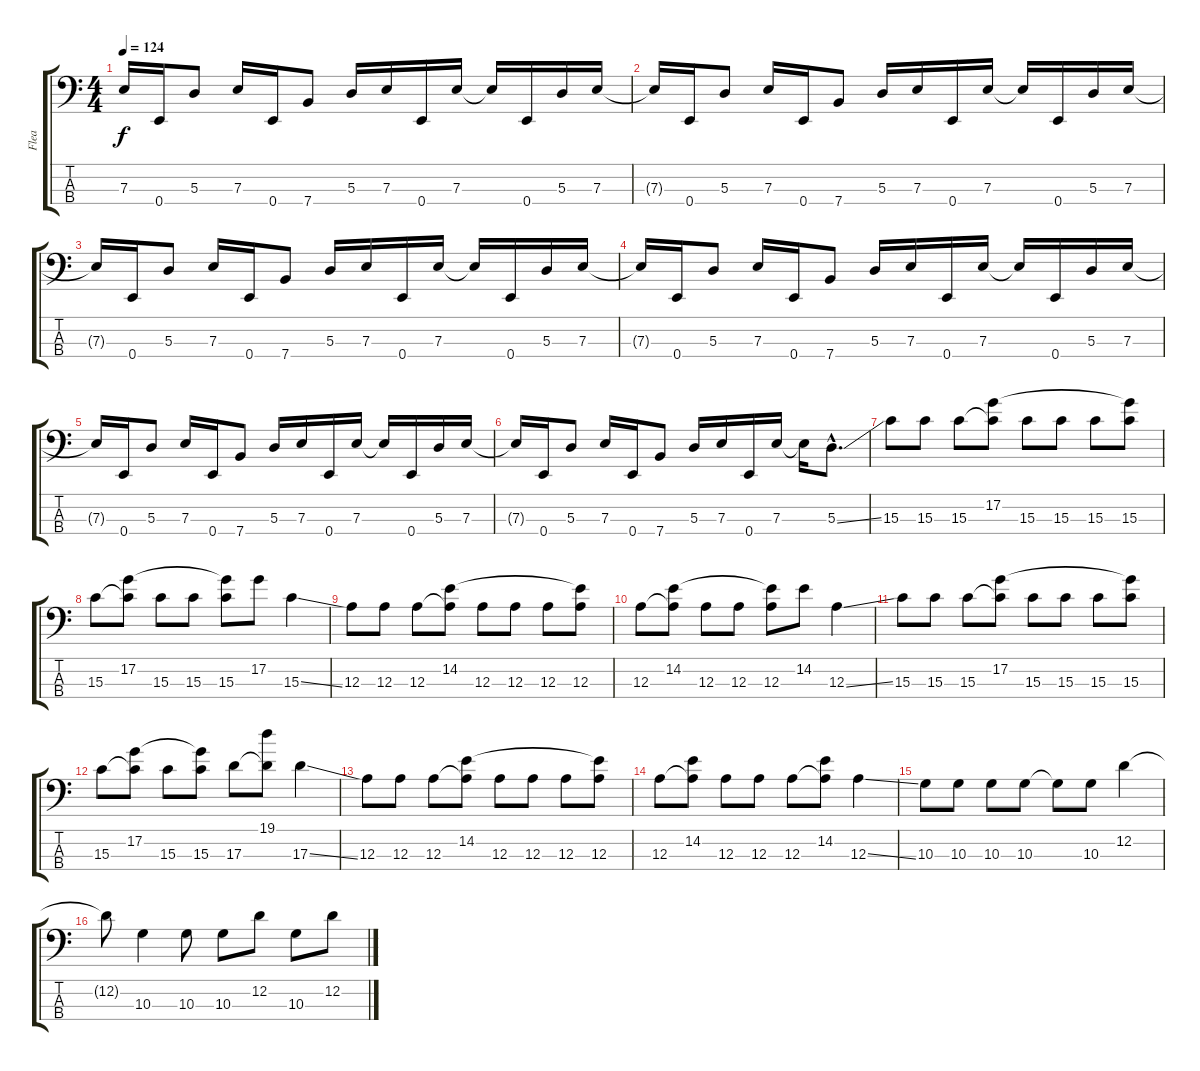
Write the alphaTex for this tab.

\track ("Flea" "Flea") {instrument electricbassfinger}
\staff {score tabs}
\tuning (G2 D2 A1 E1) {hide}
\ts (4 4)
\tempo 124
\clef f4
\ks c
7.3{t}.16{dy f} 0.4.16 5.3.8 7.3.16 0.4.16 7.4.8 5.3.16 7.3.16 0.4.16 7.3.16 7.3{t}.16 0.4.16 5.3.16 7.3.16 |
7.3{t}.16 0.4.16 5.3.8 7.3.16 0.4.16 7.4.8 5.3.16 7.3.16 0.4.16 7.3.16 7.3{t}.16 0.4.16 5.3.16 7.3.16 |
7.3{t}.16 0.4.16 5.3.8 7.3.16 0.4.16 7.4.8 5.3.16 7.3.16 0.4.16 7.3.16 7.3{t}.16 0.4.16 5.3.16 7.3.16 |
7.3{t}.16 0.4.16 5.3.8 7.3.16 0.4.16 7.4.8 5.3.16 7.3.16 0.4.16 7.3.16 7.3{t}.16 0.4.16 5.3.16 7.3.16 |
7.3{t}.16 0.4.16 5.3.8 7.3.16 0.4.16 7.4.8 5.3.16 7.3.16 0.4.16 7.3.16 7.3{t}.16 0.4.16 5.3.16 7.3.16 |
7.3{t}.16 0.4.16 5.3.8 7.3.16 0.4.16 7.4.8 5.3.16 7.3.16 0.4.16 7.3.16 7.3{t}.16 5.3{ss hac}.8{d} |
15.3.8 15.3.8 15.3.8 (17.2 15.3{t}).8 15.3.8 15.3.8 15.3.8 (17.2{t} 15.3).8 |
15.3.8 (17.2 15.3{t}).8 15.3.8 15.3.8 (17.2{t} 15.3).8 17.2.8 15.3{ss}.4 |
12.3.8 12.3.8 12.3.8 (14.2 12.3{t}).8 12.3.8 12.3.8 12.3.8 (14.2{t} 12.3).8 |
12.3.8 (14.2 12.3{t}).8 12.3.8 12.3.8 (14.2{t} 12.3).8 14.2.8 12.3{ss}.4 |
15.3.8 15.3.8 15.3.8 (17.2 15.3{t}).8 15.3.8 15.3.8 15.3.8 (17.2{t} 15.3).8 |
15.3.8 (17.2 15.3{t}).8 15.3.8 (17.2{t} 15.3).8 17.3.8 (19.1 17.3{t}).8 17.3{ss}.4 |
12.3.8 12.3.8 12.3.8 (14.2 12.3{t}).8 12.3.8 12.3.8 12.3.8 (14.2{t} 12.3).8 |
12.3.8 (14.2 12.3{t}).8 12.3.8 12.3.8 12.3.8 (14.2 12.3{t}).8 12.3{ss}.4 |
10.3.8 10.3.8 10.3.8 10.3.8 10.3{t}.8 10.3.8 12.2.4 |
12.2{t}.8 10.3.4 10.3.8 10.3.8 12.2.8 10.3.8 12.2.8
